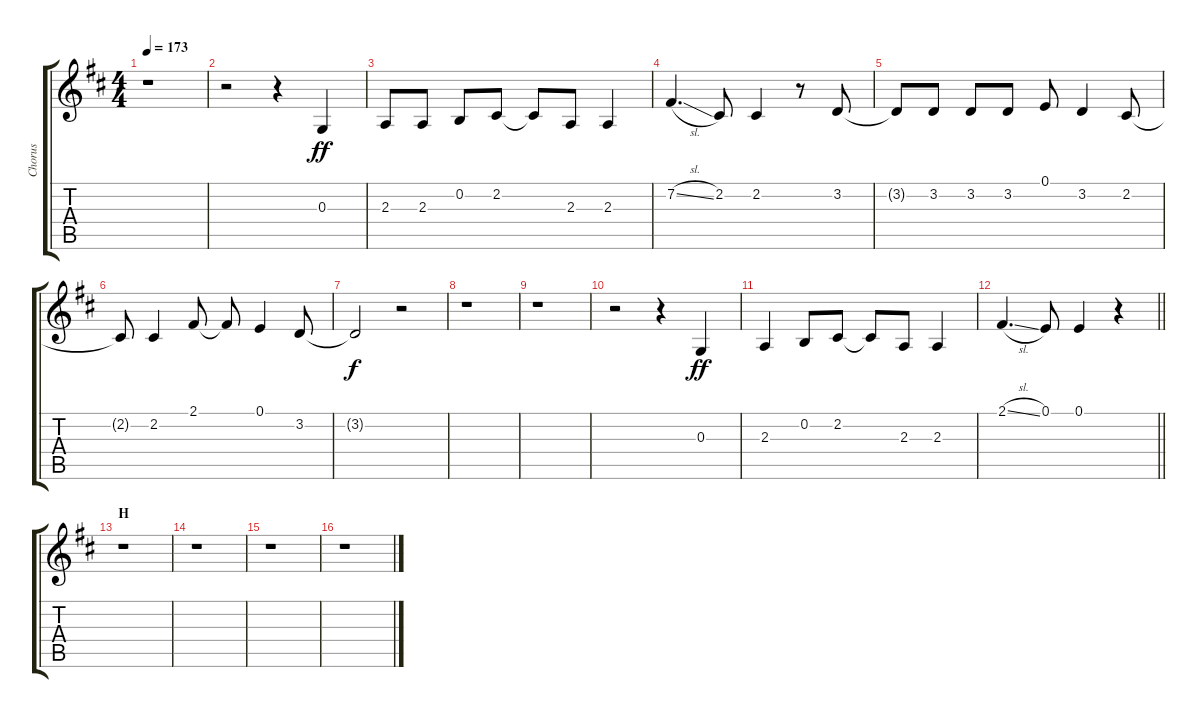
\track ("Chorus" "Chorus") {instrument voiceoohs}
\staff {score tabs}
\tuning (E4 B3 G3 D3 A2 E2) {hide}
\ts (4 4)
\tempo 173
\clef g2
\ks d
r.1{dy ff} |
r.2 r.4 0.3.4 |
2.3.8 2.3.8 0.2.8 2.2.8 2.2{t}.8 2.3.8 2.3.4 |
7.2{sl}.4{d} 2.2.8 2.2.4 r.8 3.2.8 |
3.2{t}.8 3.2.8 3.2.8 3.2.8 0.1.8 3.2.4 2.2.8 |
2.2{t}.8 2.2.4 2.1.8 2.1{t}.8 0.1.4 3.2.8 |
3.2{t}.2{dy f} r.2 |
r.1 |
r.1 |
r.2 r.4 0.3.4{dy ff} |
2.3.4 0.2.8 2.2.8 2.2{t}.8 2.3.8 2.3.4 |
\barLineRight lightlight
2.1{sl}.4{d} 0.1.8 0.1.4 r.4 |
\section ("" "H")
r.1 |
r.1 |
r.1 |
r.1
